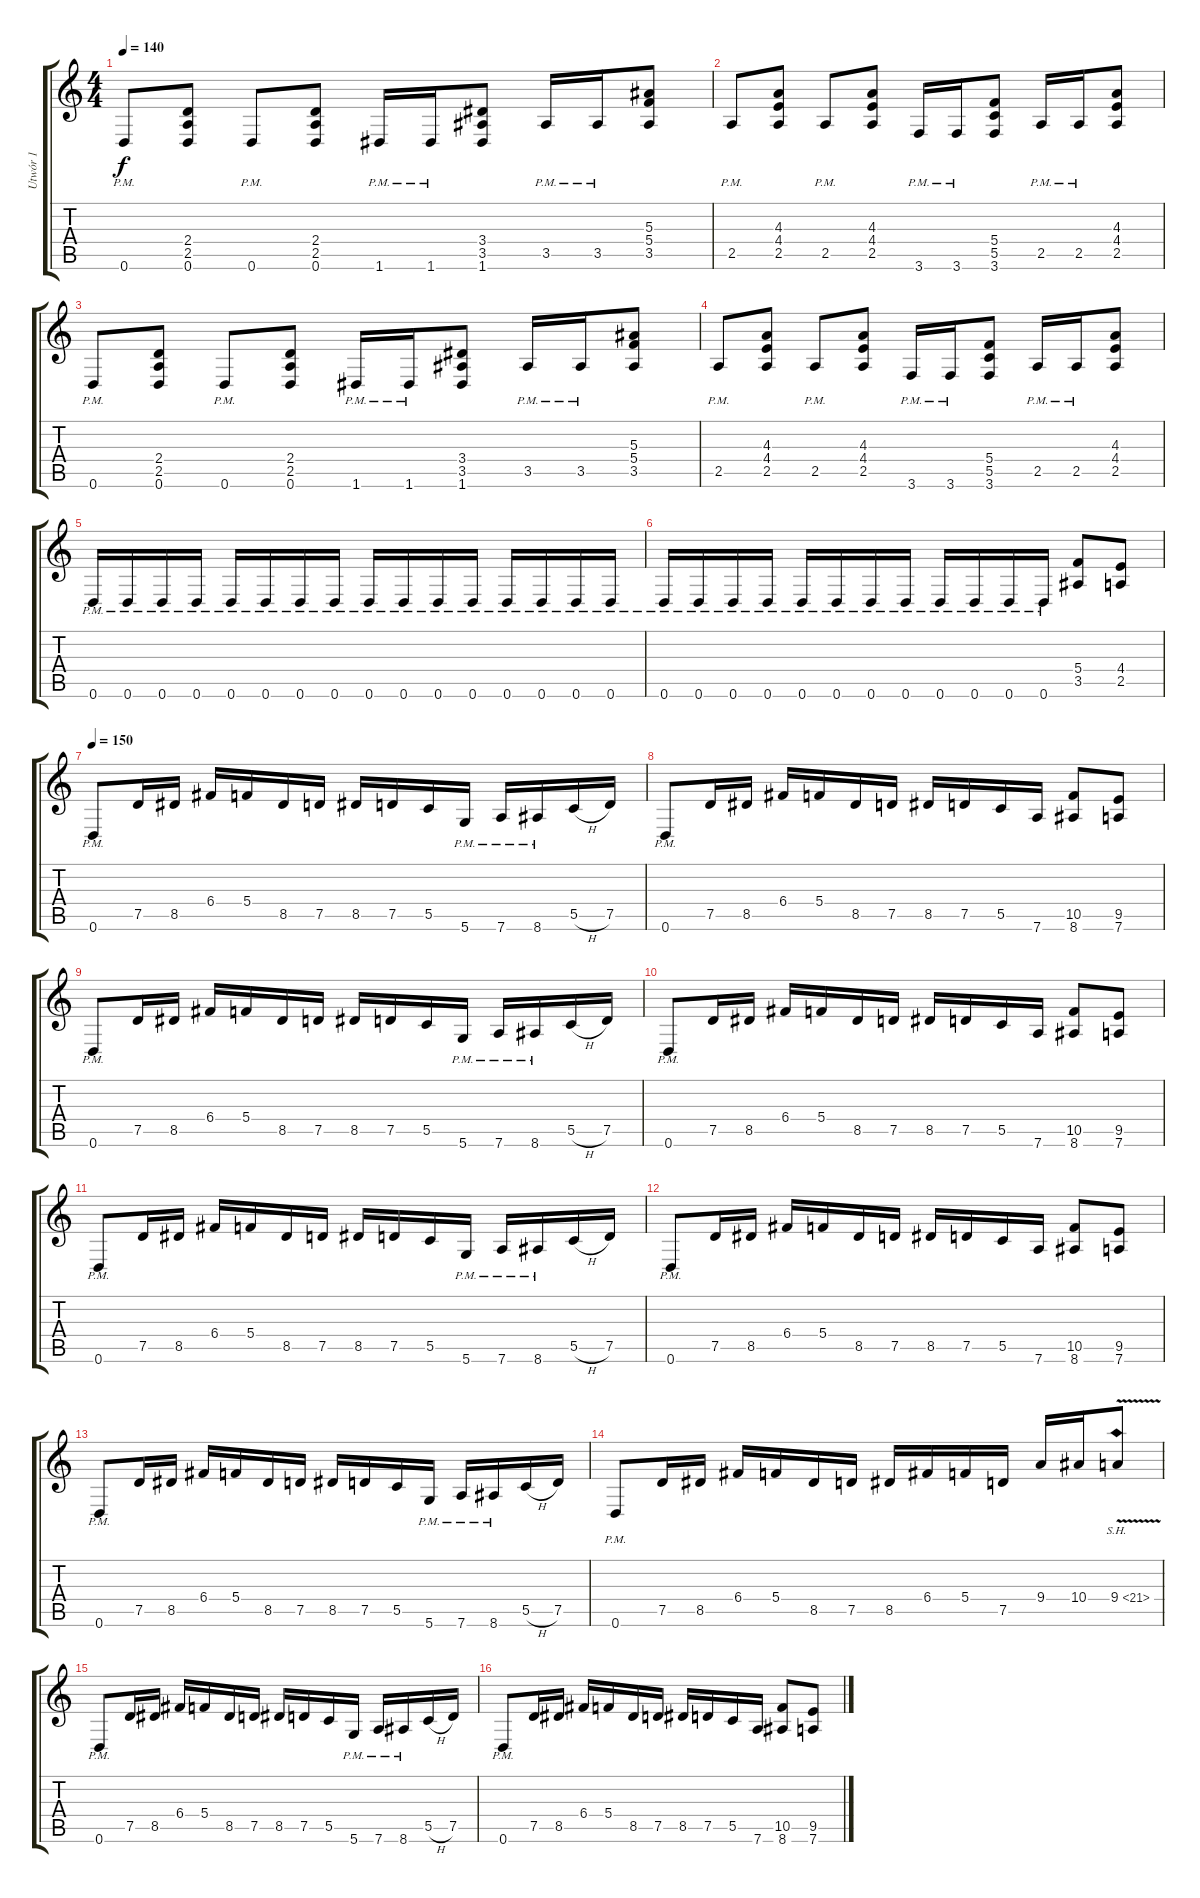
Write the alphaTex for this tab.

\track ("Utwór 1" "Utwór 1") {instrument distortionguitar}
\staff {score tabs}
\tuning (D4 A3 F3 C3 G2 D2) {hide}
\ts (4 4)
\tempo 140
\clef g2
\ks c
0.6{pm}.8{dy f} (2.4 2.5 0.6).8 0.6{pm}.8 (2.4 2.5 0.6).8 1.6{pm}.16 1.6{pm}.16 (3.4 3.5 1.6).8 3.5{pm}.16 3.5{pm}.16 (5.3 5.4 3.5).8 |
2.5{pm}.8 (4.3 4.4 2.5).8 2.5{pm}.8 (4.3 4.4 2.5).8 3.6{pm}.16 3.6{pm}.16 (5.4 5.5 3.6).8 2.5{pm}.16 2.5{pm}.16 (4.3 4.4 2.5).8 |
0.6{pm}.8 (2.4 2.5 0.6).8 0.6{pm}.8 (2.4 2.5 0.6).8 1.6{pm}.16 1.6{pm}.16 (3.4 3.5 1.6).8 3.5{pm}.16 3.5{pm}.16 (5.3 5.4 3.5).8 |
2.5{pm}.8 (4.3 4.4 2.5).8 2.5{pm}.8 (4.3 4.4 2.5).8 3.6{pm}.16 3.6{pm}.16 (5.4 5.5 3.6).8 2.5{pm}.16 2.5{pm}.16 (4.3 4.4 2.5).8 |
0.6{pm}.16 0.6{pm}.16 0.6{pm}.16 0.6{pm}.16 0.6{pm}.16 0.6{pm}.16 0.6{pm}.16 0.6{pm}.16 0.6{pm}.16 0.6{pm}.16 0.6{pm}.16 0.6{pm}.16 0.6{pm}.16 0.6{pm}.16 0.6{pm}.16 0.6{pm}.16 |
0.6{pm}.16 0.6{pm}.16 0.6{pm}.16 0.6{pm}.16 0.6{pm}.16 0.6{pm}.16 0.6{pm}.16 0.6{pm}.16 0.6{pm}.16 0.6{pm}.16 0.6{pm}.16 0.6{pm}.16 (5.4 3.5).8 (4.4 2.5).8 |
\tempo 150
0.6{pm}.8 7.5.16 8.5.16 6.4.16 5.4.16 8.5.16 7.5.16 8.5.16 7.5.16 5.5.16 5.6{pm}.16 7.6{pm}.16 8.6{pm}.16 5.5{h}.16 7.5.16 |
0.6{pm}.8 7.5.16 8.5.16 6.4.16 5.4.16 8.5.16 7.5.16 8.5.16 7.5.16 5.5.16 7.6.16 (10.5 8.6).8 (9.5 7.6).8 |
0.6{pm}.8 7.5.16 8.5.16 6.4.16 5.4.16 8.5.16 7.5.16 8.5.16 7.5.16 5.5.16 5.6{pm}.16 7.6{pm}.16 8.6{pm}.16 5.5{h}.16 7.5.16 |
0.6{pm}.8 7.5.16 8.5.16 6.4.16 5.4.16 8.5.16 7.5.16 8.5.16 7.5.16 5.5.16 7.6.16 (10.5 8.6).8 (9.5 7.6).8 |
0.6{pm}.8 7.5.16 8.5.16 6.4.16 5.4.16 8.5.16 7.5.16 8.5.16 7.5.16 5.5.16 5.6{pm}.16 7.6{pm}.16 8.6{pm}.16 5.5{h}.16 7.5.16 |
0.6{pm}.8 7.5.16 8.5.16 6.4.16 5.4.16 8.5.16 7.5.16 8.5.16 7.5.16 5.5.16 7.6.16 (10.5 8.6).8 (9.5 7.6).8 |
0.6{pm}.8 7.5.16 8.5.16 6.4.16 5.4.16 8.5.16 7.5.16 8.5.16 7.5.16 5.5.16 5.6{pm}.16 7.6{pm}.16 8.6{pm}.16 5.5{h}.16 7.5.16 |
0.6{pm}.8 7.5.16 8.5.16 6.4.16 5.4.16 8.5.16 7.5.16 8.5.16 6.4.16 5.4.16 7.5.16 9.4.16 10.4.16 9.4{sh 12 v}.8 |
0.6{pm}.8 7.5.16 8.5.16 6.4.16 5.4.16 8.5.16 7.5.16 8.5.16 7.5.16 5.5.16 5.6{pm}.16 7.6{pm}.16 8.6{pm}.16 5.5{h}.16 7.5.16 |
0.6{pm}.8 7.5.16 8.5.16 6.4.16 5.4.16 8.5.16 7.5.16 8.5.16 7.5.16 5.5.16 7.6.16 (10.5 8.6).8 (9.5 7.6).8
